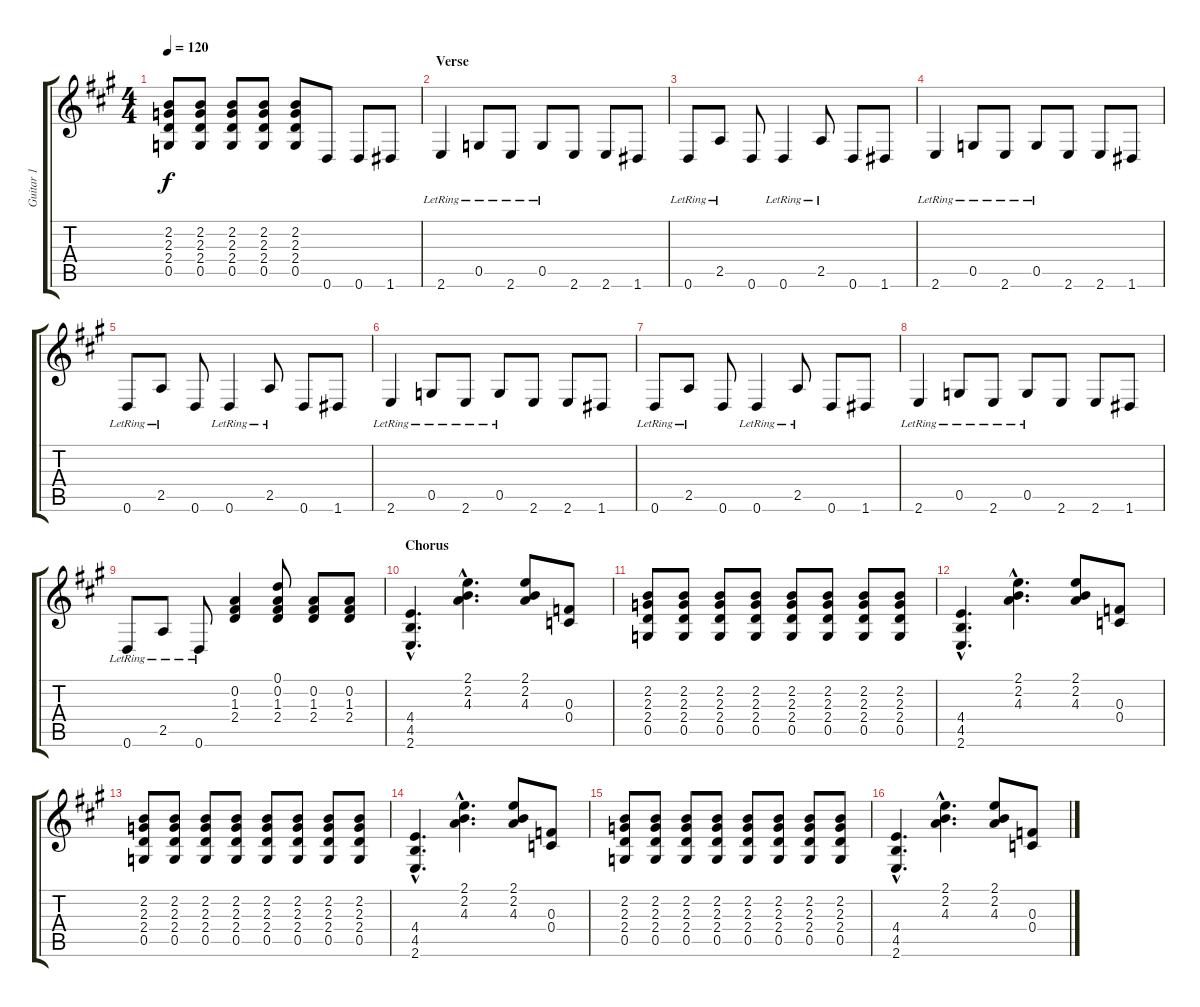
\track ("Guitar 1" "Guitar 1") {instrument electricguitarclean}
\staff {score tabs}
\tuning (D4 A3 F3 C3 G2 D2) {hide}
\ts (4 4)
\tempo 120
\clef g2
\ks a
(2.2 2.3 2.4 0.5).8{dy f} (2.2 2.3 2.4 0.5).8 (2.2 2.3 2.4 0.5).8 (2.2 2.3 2.4 0.5).8 (2.2 2.3 2.4 0.5).8 0.6.8 0.6.8 1.6.8 |
\section ("" "Verse")
2.6{lr}.4 0.5{lr}.8 2.6{lr}.8 0.5{lr}.8 2.6.8 2.6.8 1.6.8 |
0.6{lr}.8 2.5{lr}.8 0.6.8 0.6{lr}.4 2.5{lr}.8 0.6.8 1.6.8 |
2.6{lr}.4 0.5{lr}.8 2.6{lr}.8 0.5{lr}.8 2.6.8 2.6.8 1.6.8 |
0.6{lr}.8 2.5{lr}.8 0.6.8 0.6{lr}.4 2.5{lr}.8 0.6.8 1.6.8 |
2.6{lr}.4 0.5{lr}.8 2.6{lr}.8 0.5{lr}.8 2.6.8 2.6.8 1.6.8 |
0.6{lr}.8 2.5{lr}.8 0.6.8 0.6{lr}.4 2.5{lr}.8 0.6.8 1.6.8 |
2.6{lr}.4 0.5{lr}.8 2.6{lr}.8 0.5{lr}.8 2.6.8 2.6.8 1.6.8 |
0.6{lr}.8 2.5{lr}.8 0.6{lr}.8 (0.2 1.3 2.4).4 (0.1 0.2 1.3 2.4).8 (0.2 1.3 2.4).8 (0.2 1.3 2.4).8 |
\section ("" "Chorus")
(4.4{hac} 4.5{hac} 2.6{hac}).4{d} (2.1{hac} 2.2{hac} 4.3{hac}).4{d} (2.1 2.2 4.3).8 (0.3 0.4).8 |
(2.2 2.3 2.4 0.5).8 (2.2 2.3 2.4 0.5).8 (2.2 2.3 2.4 0.5).8 (2.2 2.3 2.4 0.5).8 (2.2 2.3 2.4 0.5).8 (2.2 2.3 2.4 0.5).8 (2.2 2.3 2.4 0.5).8 (2.2 2.3 2.4 0.5).8 |
(4.4{hac} 4.5{hac} 2.6{hac}).4{d} (2.1{hac} 2.2{hac} 4.3{hac}).4{d} (2.1 2.2 4.3).8 (0.3 0.4).8 |
(2.2 2.3 2.4 0.5).8 (2.2 2.3 2.4 0.5).8 (2.2 2.3 2.4 0.5).8 (2.2 2.3 2.4 0.5).8 (2.2 2.3 2.4 0.5).8 (2.2 2.3 2.4 0.5).8 (2.2 2.3 2.4 0.5).8 (2.2 2.3 2.4 0.5).8 |
(4.4{hac} 4.5{hac} 2.6{hac}).4{d} (2.1{hac} 2.2{hac} 4.3{hac}).4{d} (2.1 2.2 4.3).8 (0.3 0.4).8 |
(2.2 2.3 2.4 0.5).8 (2.2 2.3 2.4 0.5).8 (2.2 2.3 2.4 0.5).8 (2.2 2.3 2.4 0.5).8 (2.2 2.3 2.4 0.5).8 (2.2 2.3 2.4 0.5).8 (2.2 2.3 2.4 0.5).8 (2.2 2.3 2.4 0.5).8 |
(4.4{hac} 4.5{hac} 2.6{hac}).4{d} (2.1{hac} 2.2{hac} 4.3{hac}).4{d} (2.1 2.2 4.3).8 (0.3 0.4).8
